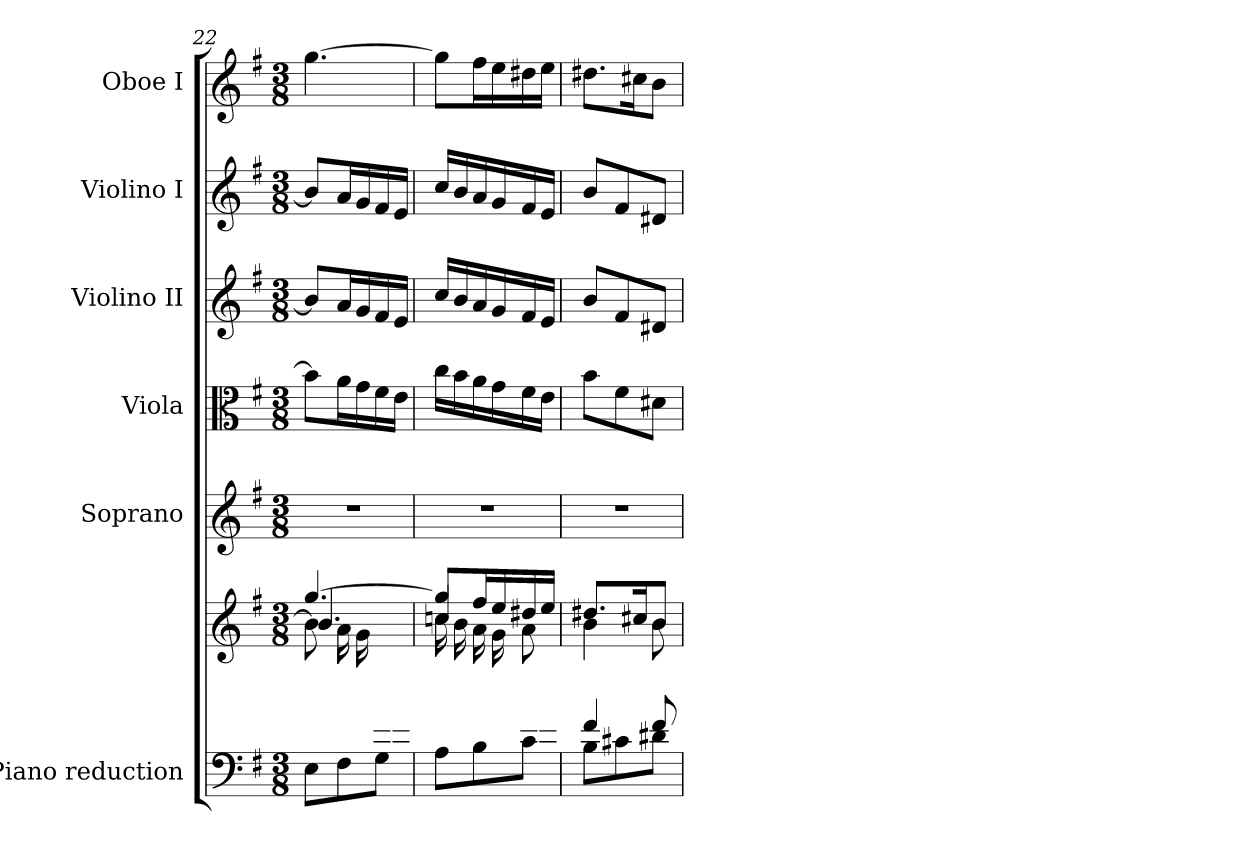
**kern	**kern	**kern	**kern	**kern	**kern	**kern
*part6	*part6	*part5	*part4	*part3	*part2	*part1
*staff7	*staff6	*staff5	*staff4	*staff3	*staff2	*staff1
*I"Piano reduction	*	*I"Soprano	*I"Viola	*I"Violino II	*I"Violino I	*I"Oboe I
*I'Pno	*	*	*I'Vla	*I'Vln	*I'Vln	*I'Ob
*clefF4	*clefG2	*clefG2	*clefC3	*clefG2	*clefG2	*clefG2
*k[f#]	*k[f#]	*k[f#]	*k[f#]	*k[f#]	*k[f#]	*k[f#]
*M3/8	*M3/8	*M3/8	*M3/8	*M3/8	*M3/8	*M3/8
=22	=22	=22	=22	=22	=22	=22
*^	*^	*	*	*	*	*
*	*	*	*^	*	*	*	*	*
4ryy	8E\L	[4.gg/	8b\L]	4.b/	4.r	8b\L]	8b/L]	8b/L]	[4.gg\
.	8F#\	.	16a\L	.	.	16a\L	16a/L	16a/L	.
.	.	.	16g\	.	.	16g\	16g/	16g/	.
16f#/	8G\J	.	8ryy	.	.	16f#\	16f#/	16f#/	.
16e/JJ	.	.	.	.	.	16e\JJ	16e/JJ	16e/JJ	.
!!LO:PB:g=z
=23	=23	=23	=23	=23	=23	=23	=23	=23	=23
4ryy	8A\L	8gg/L]	16ccn\LL	4cc/	4.r	16cc\LL	16cc/LL	16cc/LL	8gg\L]
.	.	.	16b\	.	.	16b\	16b/	16b/	.
.	8B\	16ff#/L	16a\	.	.	16a\	16a/	16a/	16ff#\L
.	.	16ee/	16g\	.	.	16g\	16g/	16g/	16ee\
16f#/	8c\J	16dd#X/	8ryy	8a\	.	16f#\	16f#/	16f#/	16dd#X\
16e/JJ	.	16ee/JJ	.	.	.	16e\JJ	16e/JJ	16e/JJ	16ee\JJ
*	*	*	*v	*v	*	*	*	*	*
=24	=24	=24	=24	=24	=24	=24	=24	=24
4f#/	8B\L	8.dd#X/L	4b\	4.r	8b\L	8b/L	8b/L	8.dd#X\L
.	8c#X\	.	.	.	8f#\	8f#/	8f#/	.
.	.	16cc#X/K	.	.	.	.	.	16cc#X\K
8f#/	8d#X\J	8b/J	8b\	.	8d#X\J	8d#X/J	8d#X/J	8b\J
*v	*v	*	*	*	*	*	*	*
*	*v	*v	*	*	*	*	*
=	=	=	=	=	=	=
*-	*-	*-	*-	*-	*-	*-
